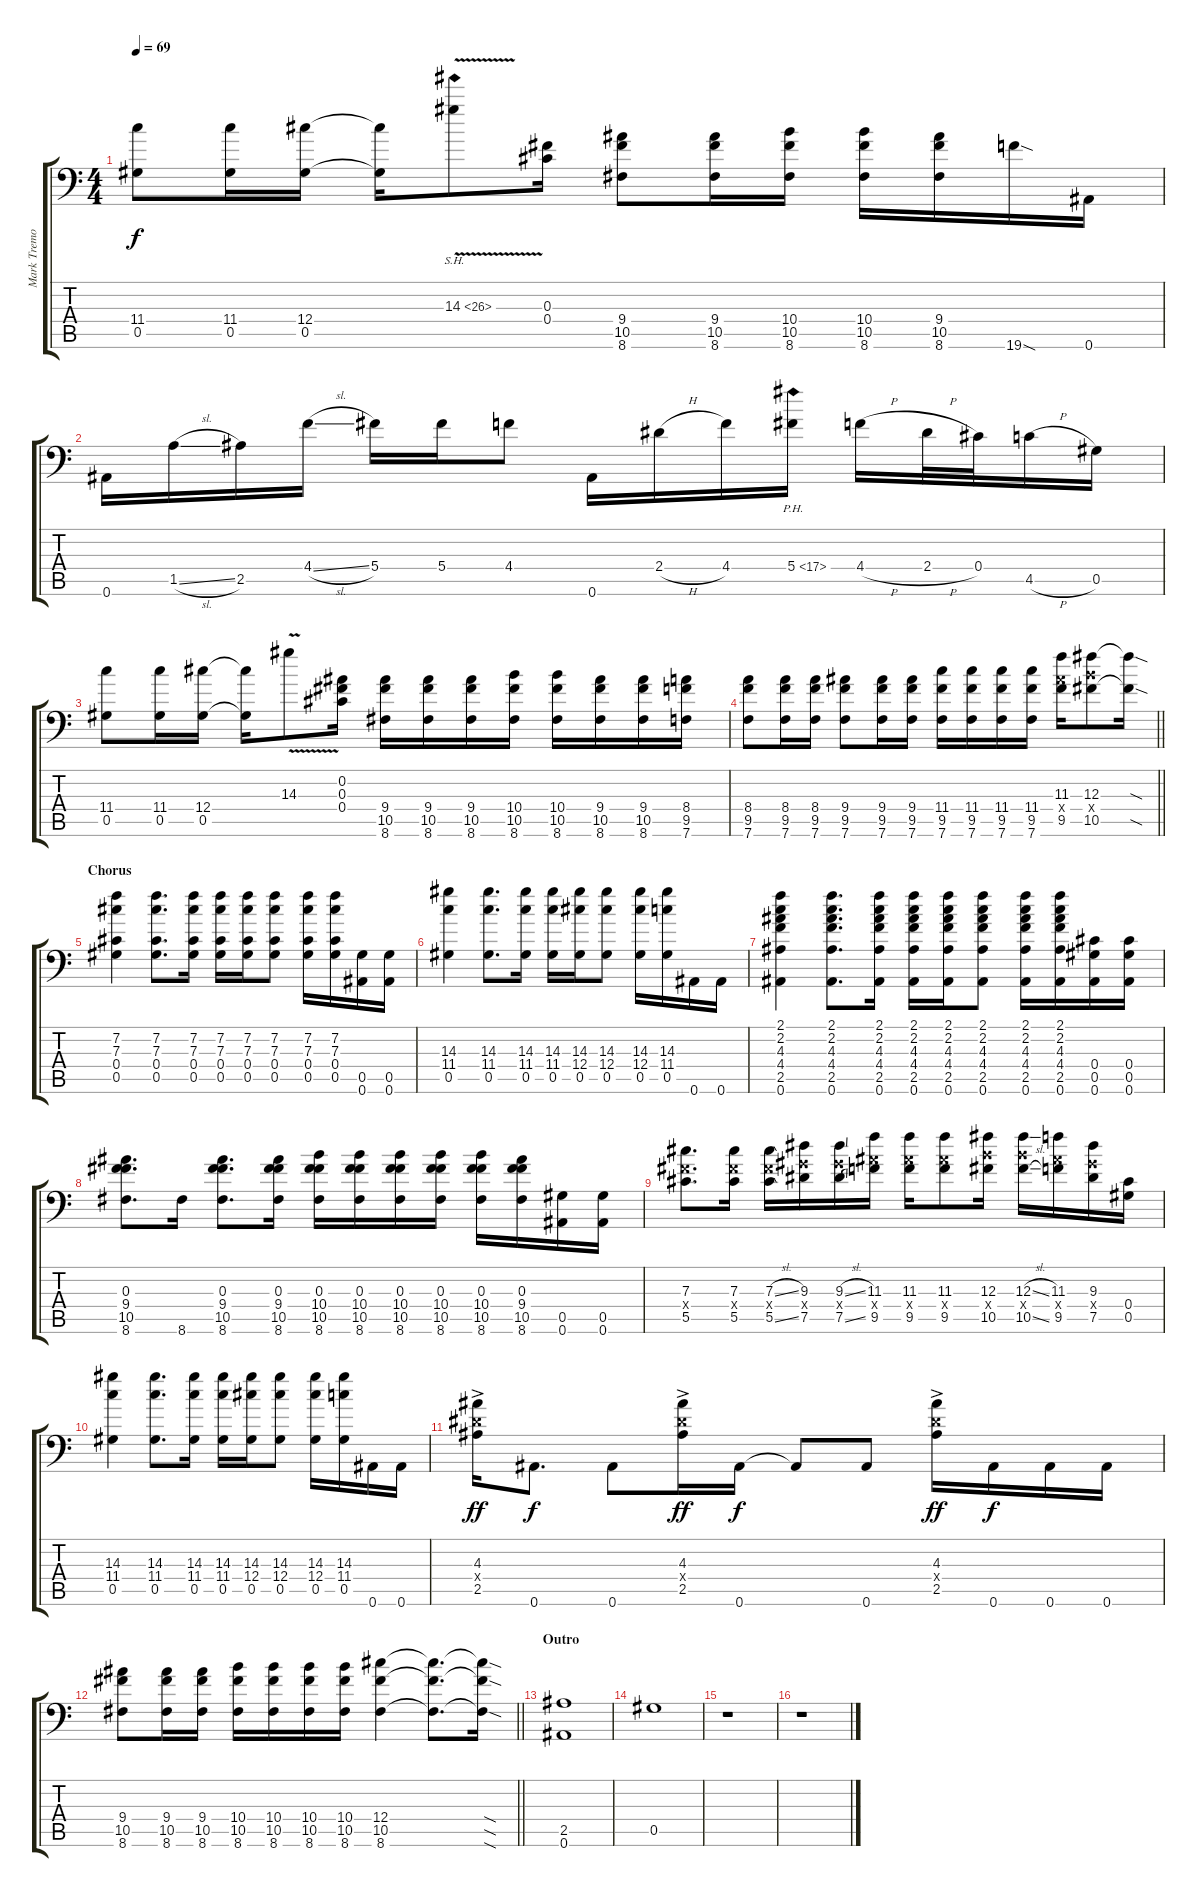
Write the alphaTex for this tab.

\track ("Mark Tremonti" "Mark Tremo") {instrument distortionguitar}
\staff {score tabs}
\tuning (Eb4 Bb3 Gb3 Db3 Ab2 Bb1) {hide}
\ts (4 4)
\tempo 69
\clef f4
\ks c
(11.4 0.5).8{dy f} (11.4 0.5).16 (12.4 0.5).16 (12.4{t} 0.5{t}).16 14.3{sh 12 v}.8 (0.3 0.4).16 (9.4 10.5 8.6).8 (9.4 10.5 8.6).16 (10.4 10.5 8.6).16 (10.4 10.5 8.6).16 (9.4 10.5 8.6).16 19.6{sod}.16 0.6.16 |
0.6.16 1.5{sl}.16 2.5.16 4.4{sl}.16 5.4.16 5.4.16 4.4.8 0.6.16 2.4{h}.16 4.4.16 5.4{ph 12}.16 4.4{h}.16 2.4{h}.32 0.4.32 4.5{h}.16 0.5.16 |
(11.4 0.5).8 (11.4 0.5).16 (12.4 0.5).16 (12.4{t} 0.5{t}).16 14.3{v}.8 (0.2 0.3 0.4).16 (9.4 10.5 8.6).16 (9.4 10.5 8.6).16 (9.4 10.5 8.6).16 (10.4 10.5 8.6).16 (10.4 10.5 8.6).16 (9.4 10.5 8.6).16 (9.4 10.5 8.6).16 (8.4 9.5 7.6).16 |
\barLineRight lightlight
(8.4 9.5 7.6).8 (8.4 9.5 7.6).16 (8.4 9.5 7.6).16 (9.4 9.5 7.6).8 (9.4 9.5 7.6).16 (9.4 9.5 7.6).16 (11.4 9.5 7.6).16 (11.4 9.5 7.6).16 (11.4 9.5 7.6).16 (11.4 9.5 7.6).16 (11.3 9.4{x} 9.5).16 (12.3 10.4{x} 10.5).8 (12.3{sod t} 10.5{sod t}).16 |
\section ("" "Chorus")
(7.2 7.3 0.4 0.5).4 (7.2 7.3 0.4 0.5).8{d} (7.2 7.3 0.4 0.5).16 (7.2 7.3 0.4 0.5).16 (7.2 7.3 0.4 0.5).16 (7.2 7.3 0.4 0.5).8 (7.2 7.3 0.4 0.5).16 (7.2 7.3 0.4 0.5).16 (0.5 0.6).16 (0.5 0.6).16 |
(14.3 11.4 0.5).4 (14.3 11.4 0.5).8{d} (14.3 11.4 0.5).16 (14.3 11.4 0.5).16 (14.3 12.4 0.5).16 (14.3 12.4 0.5).8 (14.3 12.4 0.5).16 (14.3 11.4 0.5).16 0.6.16 0.6.16 |
(2.1 2.2 4.3 4.4 2.5 0.6).4 (2.1 2.2 4.3 4.4 2.5 0.6).8{d} (2.1 2.2 4.3 4.4 2.5 0.6).16 (2.1 2.2 4.3 4.4 2.5 0.6).16 (2.1 2.2 4.3 4.4 2.5 0.6).16 (2.1 2.2 4.3 4.4 2.5 0.6).8 (2.1 2.2 4.3 4.4 2.5 0.6).16 (2.1 2.2 4.3 4.4 2.5 0.6).16 (0.4 0.5 0.6).16 (0.4 0.5 0.6).16 |
(0.3 9.4 10.5 8.6).8{d} 8.6.16 (0.3 9.4 10.5 8.6).8{d} (0.3 9.4 10.5 8.6).16 (0.3 10.4 10.5 8.6).16 (0.3 10.4 10.5 8.6).16 (0.3 10.4 10.5 8.6).16 (0.3 10.4 10.5 8.6).16 (0.3 10.4 10.5 8.6).16 (0.3 9.4 10.5 8.6).16 (0.5 0.6).16 (0.5 0.6).16 |
(7.3 5.4{x} 5.5).8{d} (7.3 5.4{x} 5.5).16 (7.3{sl} 5.4{x} 5.5{sl}).16 (9.3 7.4{x} 7.5).16 (9.3{sl} 7.4{x} 7.5{sl}).16 (11.3 9.4{x} 9.5).16 (11.3 9.4{x} 9.5).16 (11.3 9.4{x} 9.5).8 (12.3 10.4{x} 10.5).16 (12.3{sl} 10.4{x} 10.5{sl}).16 (11.3 9.4{x} 9.5).16 (9.3 7.4{x} 7.5).16 (0.4 0.5).16 |
(14.3 11.4 0.5).4 (14.3 11.4 0.5).8{d} (14.3 11.4 0.5).16 (14.3 11.4 0.5).16 (14.3 12.4 0.5).16 (14.3 12.4 0.5).8 (14.3 12.4 0.5).16 (14.3 11.4 0.5).16 0.6.16 0.6.16 |
(4.3{ac} 2.4{ac x} 2.5{ac}).16{dy ff} 0.6.8{d dy f} 0.6.8 (4.3{ac} 2.4{ac x} 2.5{ac}).16{dy ff} 0.6.16{dy f} 0.6{t}.8 0.6.8 (4.3{ac} 2.4{ac x} 2.5{ac}).16{dy ff} 0.6.16{dy f} 0.6.16 0.6.16 |
\barLineRight lightlight
(9.4 10.5 8.6).8 (9.4 10.5 8.6).16 (9.4 10.5 8.6).16 (10.4 10.5 8.6).16 (10.4 10.5 8.6).16 (10.4 10.5 8.6).16 (10.4 10.5 8.6).16 (12.4 10.5 8.6).4 (12.4{t} 10.5{t} 8.6{t}).8{d} (12.4{sod t} 10.5{sod t} 8.6{sod t}).16 |
\section ("" "Outro")
(2.5 0.6).1{volume 4} |
0.5.1 |
r.1 |
r.1
